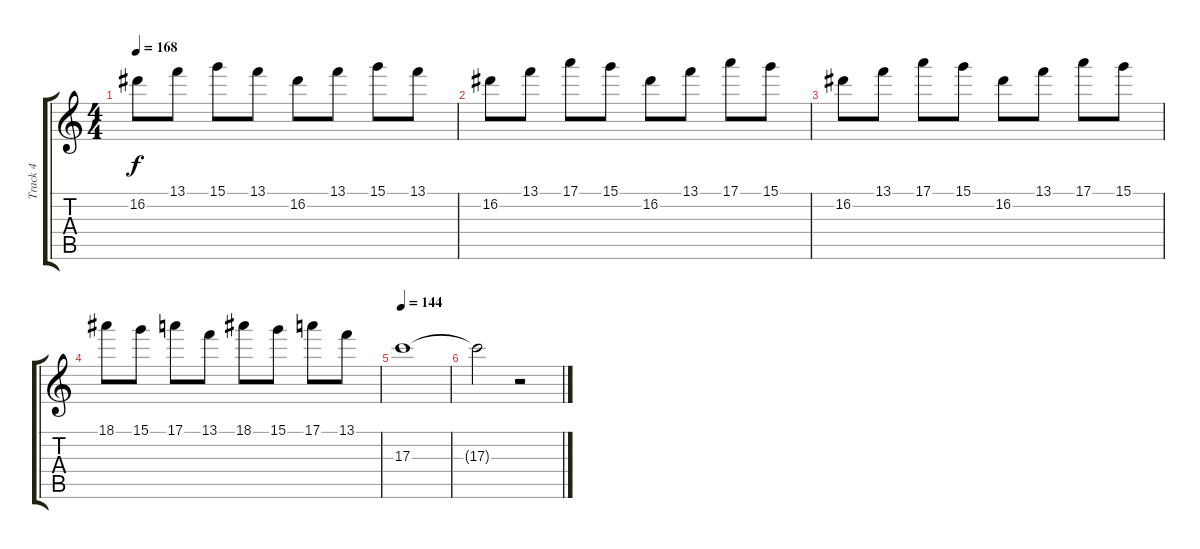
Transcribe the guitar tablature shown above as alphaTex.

\track ("Track 4" "Track 4") {instrument distortionguitar}
\staff {score tabs}
\tuning (E4 B3 G3 D3 A2 E2) {hide}
\ts (4 4)
\tempo 168
\clef g2
\ks c
16.2.8{dy f} 13.1.8 15.1.8 13.1.8 16.2.8 13.1.8 15.1.8 13.1.8 |
16.2.8 13.1.8 17.1.8 15.1.8 16.2.8 13.1.8 17.1.8 15.1.8 |
16.2.8 13.1.8 17.1.8 15.1.8 16.2.8 13.1.8 17.1.8 15.1.8 |
18.1.8 15.1.8 17.1.8 13.1.8 18.1.8 15.1.8 17.1.8 13.1.8 |
\tempo 144
17.3.1 |
17.3{t}.2 r.2
